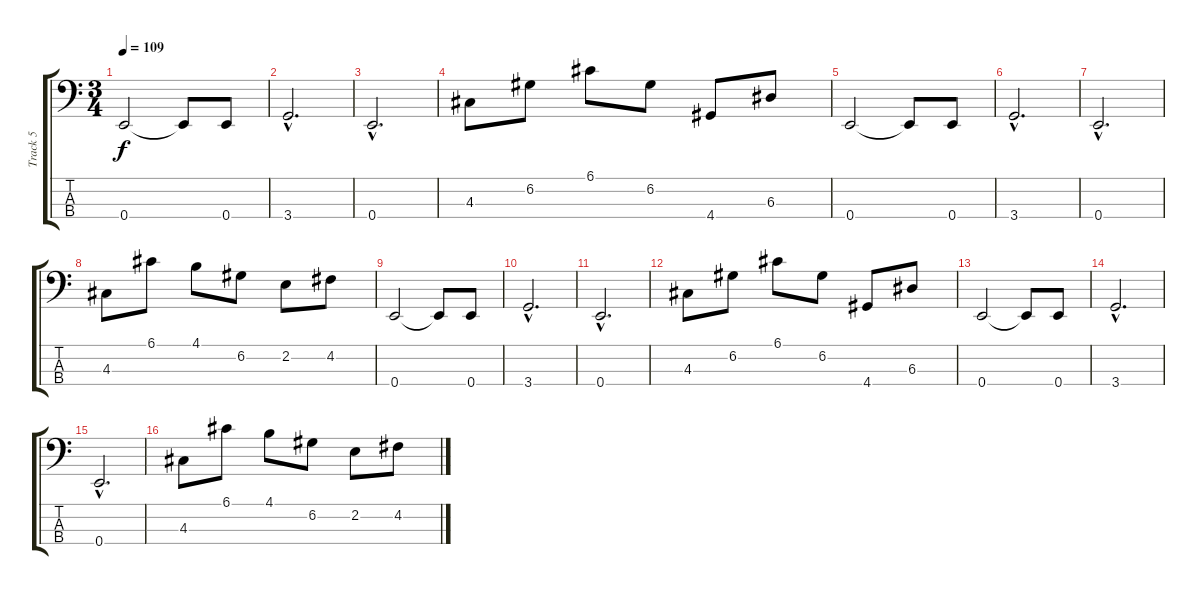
\track ("Track 5" "Track 5") {instrument electricbassfinger}
\staff {score tabs}
\tuning (G2 D2 A1 E1) {hide}
\ts (3 4)
\tempo 109
\clef f4
\ks c
0.4.2{dy f} 0.4{t}.8 0.4.8 |
3.4{hac}.2{d} |
0.4{hac}.2{d} |
4.3.8 6.2.8 6.1.8 6.2.8 4.4.8 6.3.8 |
0.4.2 0.4{t}.8 0.4.8 |
3.4{hac}.2{d} |
0.4{hac}.2{d} |
4.3.8 6.1.8 4.1.8 6.2.8 2.2.8 4.2.8 |
0.4.2 0.4{t}.8 0.4.8 |
3.4{hac}.2{d} |
0.4{hac}.2{d} |
4.3.8 6.2.8 6.1.8 6.2.8 4.4.8 6.3.8 |
0.4.2 0.4{t}.8 0.4.8 |
3.4{hac}.2{d} |
0.4{hac}.2{d} |
4.3.8 6.1.8 4.1.8 6.2.8 2.2.8 4.2.8
